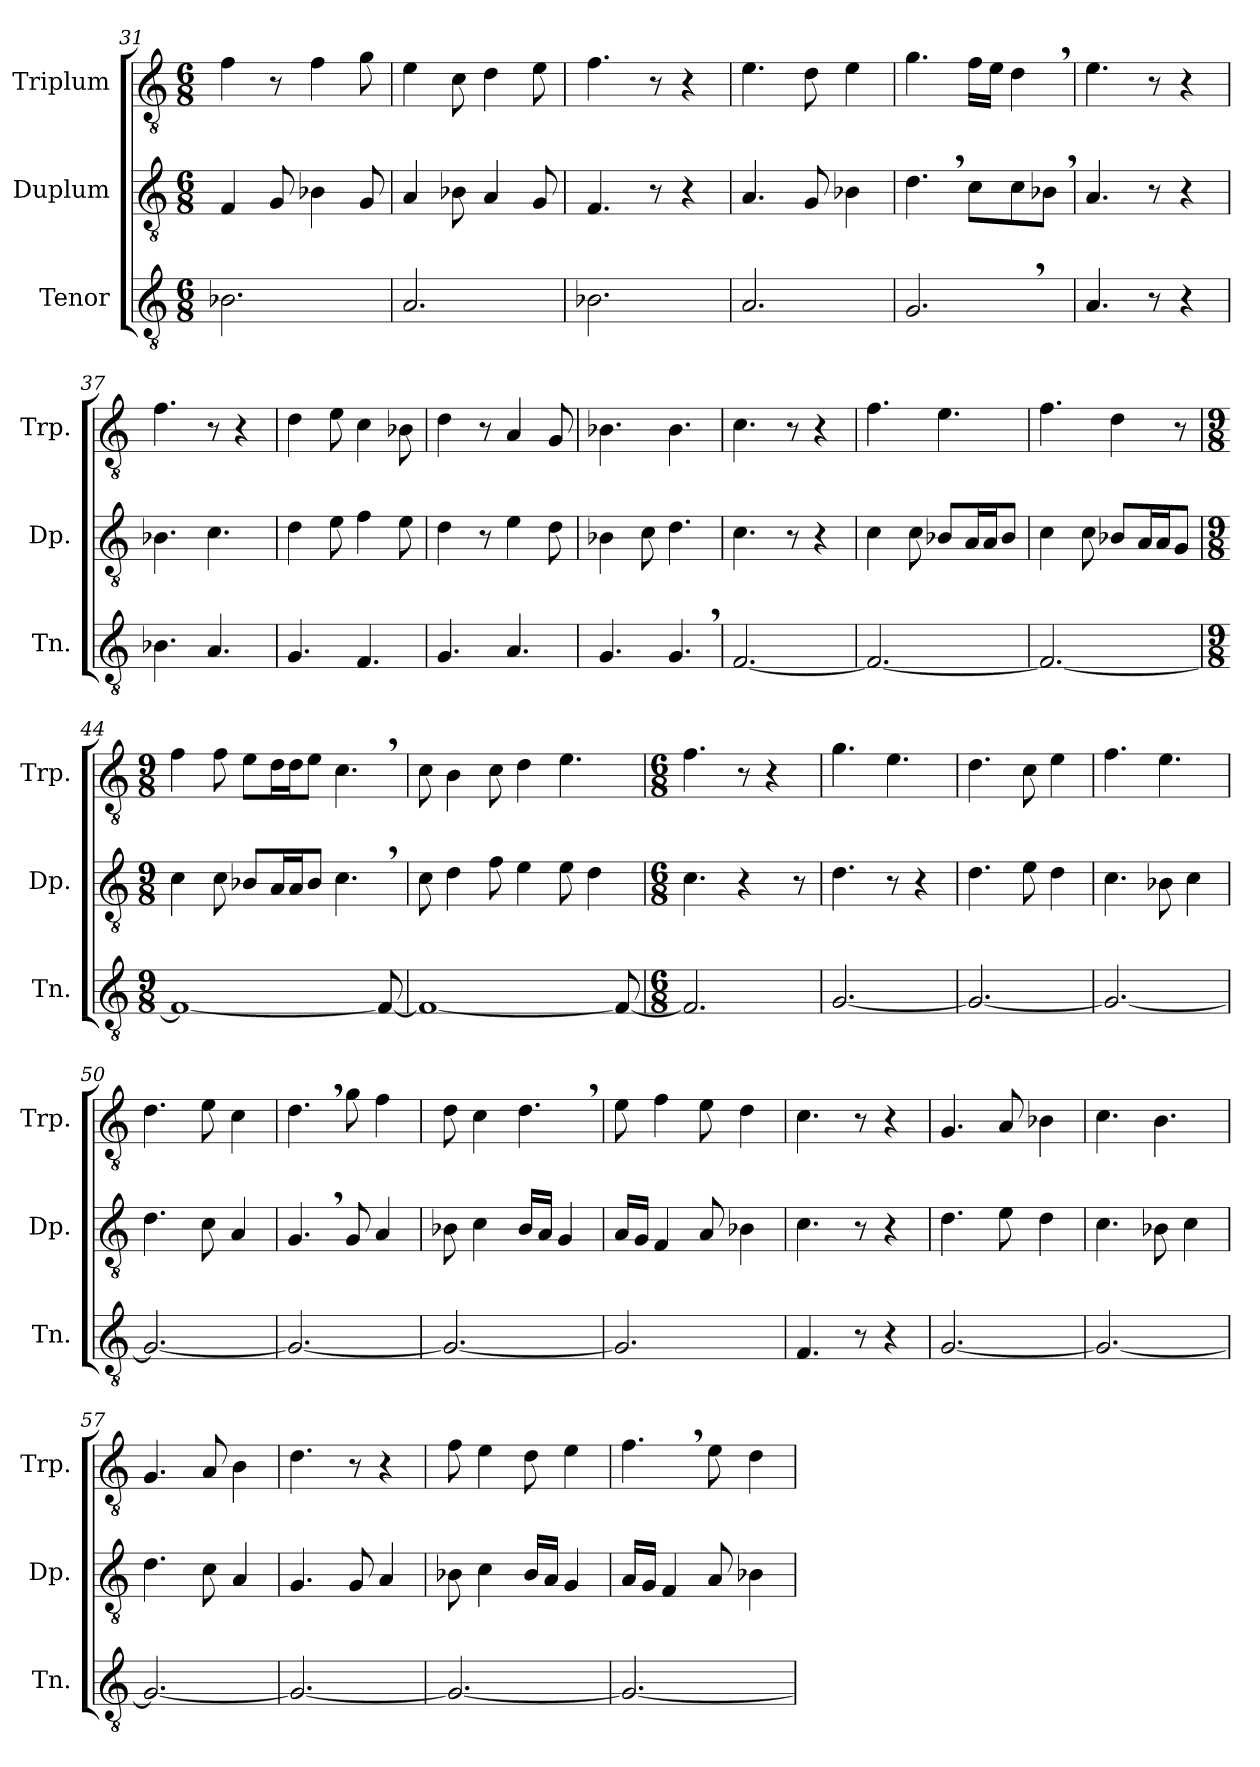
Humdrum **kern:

**kern	**kern	**kern
*part3	*part2	*part1
*staff3	*staff2	*staff1
*I"Tenor	*I"Duplum	*I"Triplum
*I'Tn.	*I'Dp.	*I'Trp.
!!LO:PB:g=z
*clefGv2	*clefGv2	*clefGv2
*k[]	*k[]	*k[]
*M6/8	*M6/8	*M6/8
=31	=31	=31
2.B-X\	4F/	4f\
.	8G/	8r
.	4B-X\	4f\
.	8G/	8g\
=32	=32	=32
2.A/	4A/	4e\
.	8B-X\	8c\
.	4A/	4d\
.	8G/	8e\
=33	=33	=33
2.B-X\	4.F/	4.f\
.	8r	8r
.	4r	4r
=34	=34	=34
2.A/	4.A/	4.e\
.	8G/	8d\
.	4B-X\	4e\
=35	=35	=35
2.G,/	4.d,\	4.g\
.	8c\L	16f\LL
.	.	16e\JJ
.	8c\	4d,\
.	8B-X,\J	.
=36	=36	=36
4.A/	4.A/	4.e\
8r	8r	8r
4r	4r	4r
=37	=37	=37
4.B-X\	4.B-X\	4.f\
4.A/	4.c\	8r
.	.	4r
=38	=38	=38
4.G/	4d\	4d\
.	8e\	8e\
4.F/	4f\	4c\
.	8e\	8B-X\
=39	=39	=39
4.G/	4d\	4d\
.	8r	8r
4.A/	4e\	4A/
.	8d\	8G/
!!LO:LB:g=z
=40	=40	=40
4.G/	4B-X\	4.B-X\
.	8c\	.
4.G,/	4.d\	4.B-\
=41	=41	=41
[2.F/	4.c\	4.c\
.	8r	8r
.	4r	4r
=42	=42	=42
2.F/_	4c\	4.f\
.	8c\	.
.	8B-X/L	4.e\
*	*tremolo	*
.	16A/	.
.	16A/	.
*	*Xtremolo	*
.	8B-/J	.
=43	=43	=43
2.F/_	4c\	4.f\
.	8c\	.
.	8B-X/L	4d\
*	*tremolo	*
.	16A/	.
.	16A/	.
*	*Xtremolo	*
.	8G/J	8r
=44	=44	=44
*M9/8	*M9/8	*M9/8
1F_	4c\	4f\
.	8c\	8f\
.	8B-X/L	8e\L
*	*tremolo	*
*	*	*tremolo
.	16A/	16d\
.	16A/	16d\
*	*	*Xtremolo
*	*Xtremolo	*
.	8B-/J	8e\J
.	4.c,\	4.c,\
8F/_	.	.
=45	=45	=45
1F_	8c\	8c\
.	4d\	4B\
.	8f\	8c\
.	4e\	4d\
.	8e\	4.e\
.	4d\	.
8F/_	.	.
=46	=46	=46
*M6/8	*M6/8	*M6/8
2.F/]	4.c\	4.f\
.	4r	8r
.	.	4r
.	8r	.
!!LO:LB:g=z
=47	=47	=47
[2.G/	4.d\	4.g\
.	8r	4.e\
.	4r	.
=48	=48	=48
2.G/_	4.d\	4.d\
.	8e\	8c\
.	4d\	4e\
=49	=49	=49
2.G/_	4.c\	4.f\
.	8B-X\	4.e\
.	4c\	.
=50	=50	=50
2.G/_	4.d\	4.d\
.	8c\	8e\
.	4A/	4c\
=51	=51	=51
2.G/_	4.G,/	4.d,\
.	8G/	8g\
.	4A/	4f\
=52	=52	=52
2.G/_	8B-X\	8d\
.	4c\	4c\
.	16B-/LL	4.d,\
.	16A/JJ	.
.	4G/	.
=53	=53	=53
2.G/]	16A/LL	8e\
.	16G/JJ	.
.	4F/	4f\
.	8A/	8e\
.	4B-X\	4d\
=54	=54	=54
4.F/	4.c\	4.c\
8r	8r	8r
4r	4r	4r
=55	=55	=55
[2.G/	4.d\	4.G/
.	8e\	8A/
.	4d\	4B-i\
!!LO:LB:g=z
=56	=56	=56
2.G/_	4.c\	4.c\
.	8B-X\	4.B\
.	4c\	.
=57	=57	=57
2.G/_	4.d\	4.G/
.	8c\	8A/
.	4A/	4B\
=58	=58	=58
2.G/_	4.G/	4.d\
.	8G/	8r
.	4A/	4r
=59	=59	=59
2.G/_	8B-X\	8f\
.	4c\	4e\
.	16B-/LL	8d\
.	16A/JJ	.
.	4G/	4e\
=60	=60	=60
2.G/_	16A/LL	4.f,\
.	16G/JJ	.
.	4F/	.
.	8A/	8e\
.	4B-X\	4d\
=	=	=
*-	*-	*-
